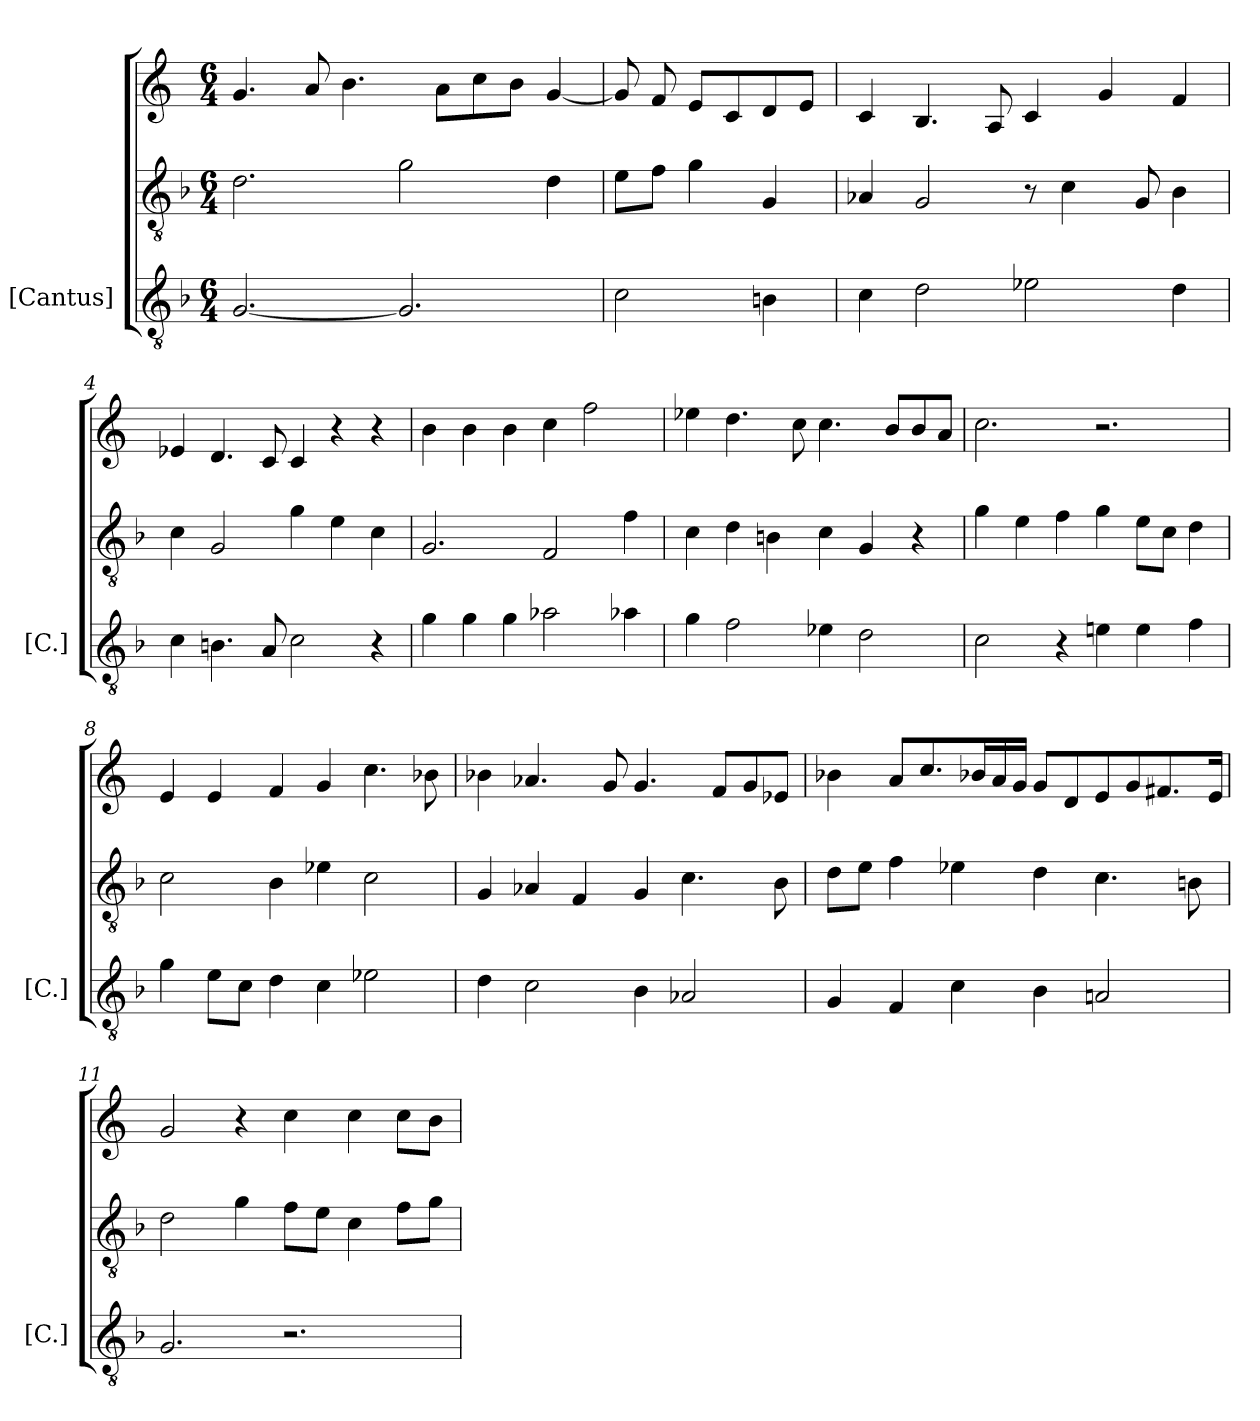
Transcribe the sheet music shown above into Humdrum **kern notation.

**kern	**kern	**kern
*part1	*part1	*part1
*staff3	*staff2	*staff1
*I"[Cantus]	*	*
*I'[C.]	*	*
*clefGv2	*clefGv2	*clefG2
*k[b-]	*k[b-]	*k[]
*M6/4	*M6/4	*M6/4
=1	=1	=1
[2.G/	2.d\	4.g/
.	.	8a/
.	.	4.b\
2.G/]	2g\	.
.	.	8a\L
.	.	8cc\
.	.	8b\J
.	4d\	[4g/
=2	=2	=2
2c\	8e\L	8g/]
.	8f\J	8f/
.	4g\	8e/L
.	.	8c/
4Bn\	4G/	8d/
.	.	8e/J
=3	=3	=3
4c\	4A-X/	4c/
2d\	2G/	4.B/
.	.	8A/
2e-X\	8r	4c/
.	4c\	.
.	.	4g/
.	8G/	.
4d\	4B-\	4f/
=4	=4	=4
4c\	4c\	4e-X/
4.Bn\	2G/	4.d/
8A/	.	8c/
2c\	4g\	4c/
.	4e\	4r
4r	4c\	4r
=5	=5	=5
4g\	2.G/	4b\
4g\	.	4b\
4g\	.	4b\
2a-X\	2F/	4cc\
.	.	2ff\
4a-X\	4f\	.
=6	=6	=6
4g\	4c\	4ee-X\
2f\	4d\	4.dd\
.	4Bn\	.
.	.	8cc\
4e-X\	4c\	4.cc\
2d\	4G/	.
.	.	8b/L
.	4r	8b/
.	.	8a/J
=7	=7	=7
2c\	4g\	2.cc\
.	4e\	.
4r	4f\	.
4en\	4g\	2.r
4e\	8e\L	.
.	8c\J	.
4f\	4d\	.
=8	=8	=8
4g\	2c\	4e/
8e\L	.	4e/
8c\J	.	.
4d\	4B-\	4f/
4c\	4e-X\	4g/
2e-X\	2c\	4.cc\
.	.	8b-X\
=9	=9	=9
4d\	4G/	4b-X\
2c\	4A-X/	4.a-X/
.	4F/	.
.	.	8g/
4B-\	4G/	4.g/
2A-X/	4.c\	.
.	.	8f/L
.	.	8g/
.	8B-\	8e-X/J
=10	=10	=10
4G/	8d\L	4b-X\
.	8e\J	.
4F/	4f\	8a/L
.	.	8.cc/
4c\	4e-X\	.
.	.	16b-X/L
.	.	16a/
.	.	16g/JJ
4B-\	4d\	8g/L
.	.	8d/
2An/	4.c\	8e/
.	.	8g/
.	.	8.f#X/
.	8Bn\	.
.	.	16e/Jk
=11	=11	=11
2.G/	2d\	2g/
.	4g\	4r
2.r	8f\L	4cc\
.	8e\J	.
.	4c\	4cc\
.	8f\L	8cc\L
.	8g\J	8b\J
=	=	=
*-	*-	*-
